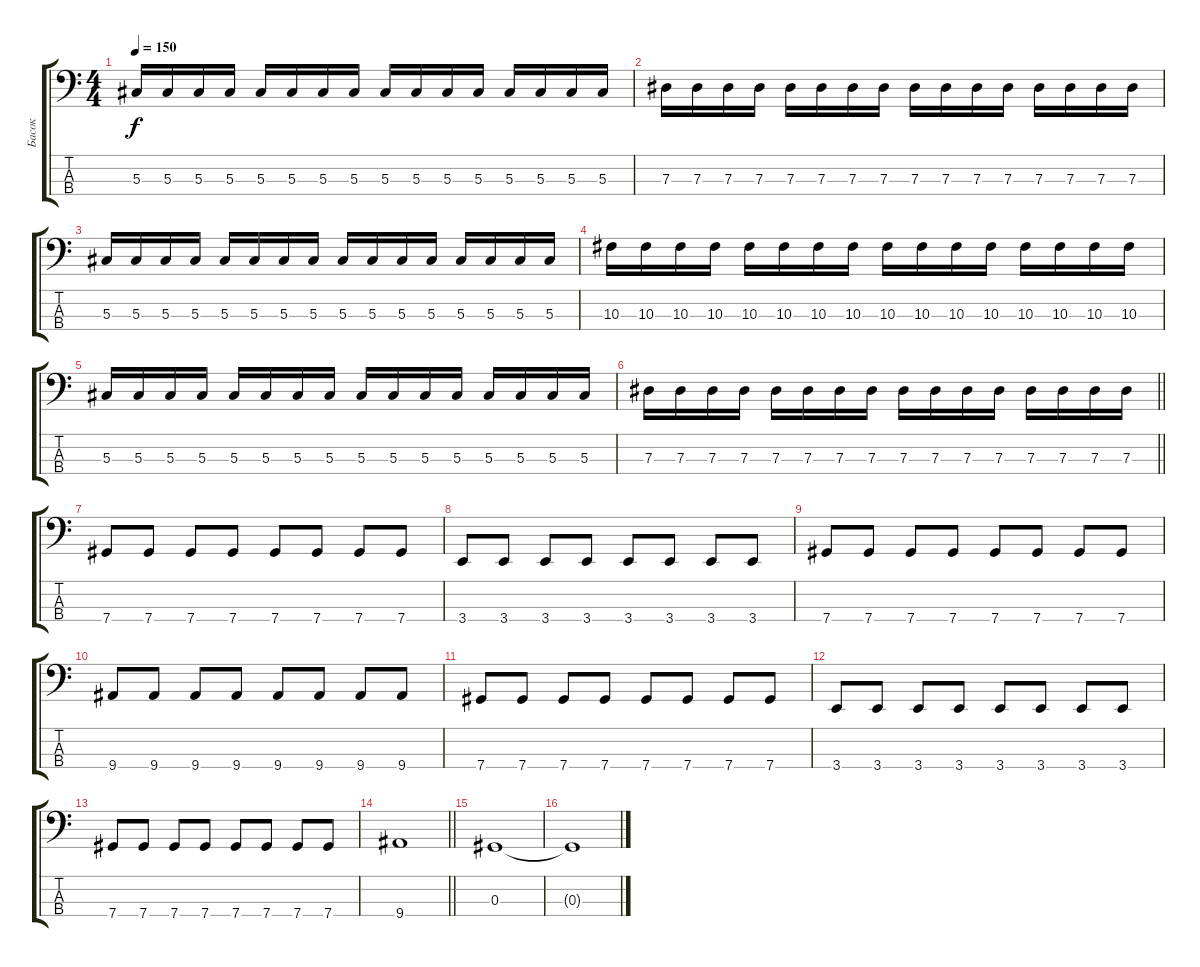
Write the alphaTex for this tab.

\track ("Басок" "Басок") {instrument electricbassfinger}
\staff {score tabs}
\tuning (Gb2 Db2 Ab1 Db1) {hide}
\ts (4 4)
\tempo 150
\clef f4
\ks c
5.3.16{dy f} 5.3.16 5.3.16 5.3.16 5.3.16 5.3.16 5.3.16 5.3.16 5.3.16 5.3.16 5.3.16 5.3.16 5.3.16 5.3.16 5.3.16 5.3.16 |
7.3.16 7.3.16 7.3.16 7.3.16 7.3.16 7.3.16 7.3.16 7.3.16 7.3.16 7.3.16 7.3.16 7.3.16 7.3.16 7.3.16 7.3.16 7.3.16 |
5.3.16 5.3.16 5.3.16 5.3.16 5.3.16 5.3.16 5.3.16 5.3.16 5.3.16 5.3.16 5.3.16 5.3.16 5.3.16 5.3.16 5.3.16 5.3.16 |
10.3.16 10.3.16 10.3.16 10.3.16 10.3.16 10.3.16 10.3.16 10.3.16 10.3.16 10.3.16 10.3.16 10.3.16 10.3.16 10.3.16 10.3.16 10.3.16 |
5.3.16 5.3.16 5.3.16 5.3.16 5.3.16 5.3.16 5.3.16 5.3.16 5.3.16 5.3.16 5.3.16 5.3.16 5.3.16 5.3.16 5.3.16 5.3.16 |
\barLineRight lightlight
7.3.16 7.3.16 7.3.16 7.3.16 7.3.16 7.3.16 7.3.16 7.3.16 7.3.16 7.3.16 7.3.16 7.3.16 7.3.16 7.3.16 7.3.16 7.3.16 |
7.4.8 7.4.8 7.4.8 7.4.8 7.4.8 7.4.8 7.4.8 7.4.8 |
3.4.8 3.4.8 3.4.8 3.4.8 3.4.8 3.4.8 3.4.8 3.4.8 |
7.4.8 7.4.8 7.4.8 7.4.8 7.4.8 7.4.8 7.4.8 7.4.8 |
9.4.8 9.4.8 9.4.8 9.4.8 9.4.8 9.4.8 9.4.8 9.4.8 |
7.4.8 7.4.8 7.4.8 7.4.8 7.4.8 7.4.8 7.4.8 7.4.8 |
3.4.8 3.4.8 3.4.8 3.4.8 3.4.8 3.4.8 3.4.8 3.4.8 |
7.4.8 7.4.8 7.4.8 7.4.8 7.4.8 7.4.8 7.4.8 7.4.8 |
\barLineRight lightlight
9.4.1 |
0.3.1 |
0.3{t}.1
